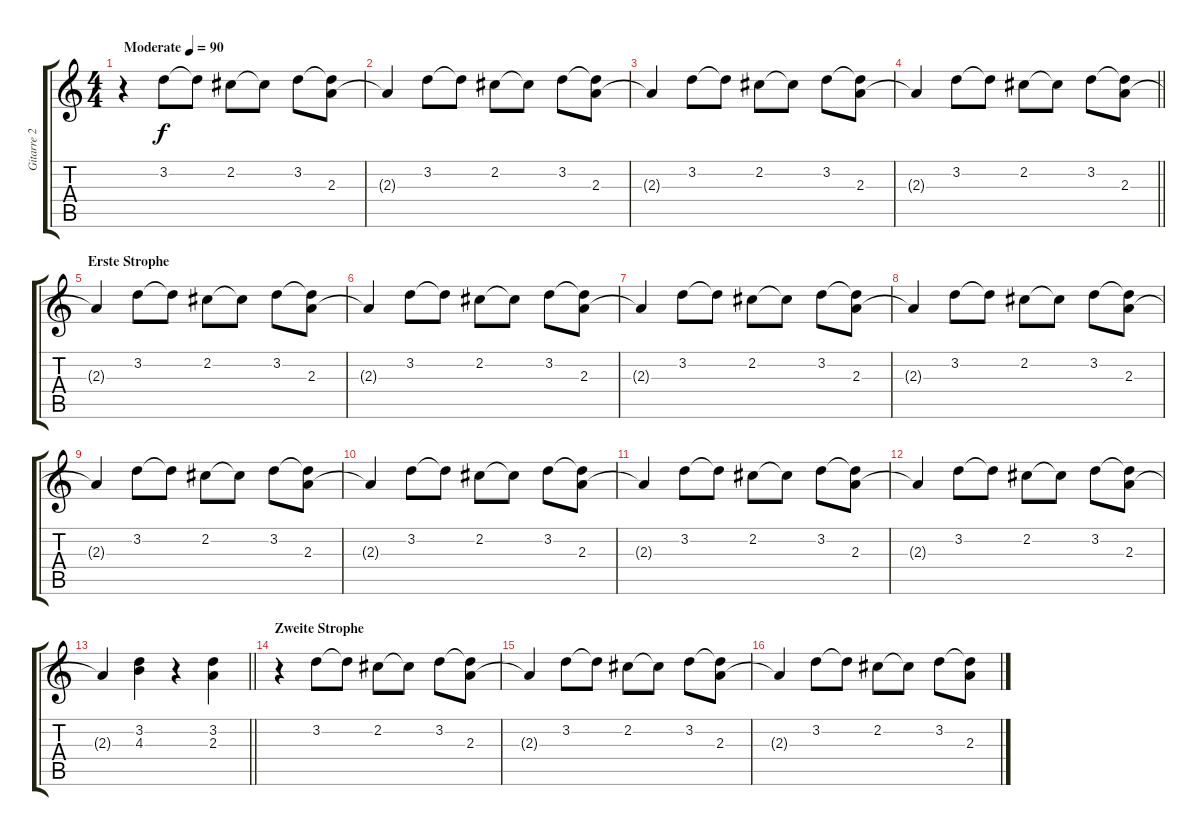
\track ("Gitarre 2" "Gitarre 2") {instrument electricguitarclean}
\staff {score tabs}
\tuning (E4 B3 G3 D3 A2 D2) {hide}
\ts (4 4)
\tempo (90 "Moderate")
\clef g2
\ks c
r.4{dy f instrument electricguitarclean} 3.2.8 3.2{t}.8 2.2.8 2.2{t}.8 3.2.8 (3.2{t} 2.3).8 |
2.3{t}.4 3.2.8 3.2{t}.8 2.2.8 2.2{t}.8 3.2.8 (3.2{t} 2.3).8 |
2.3{t}.4 3.2.8 3.2{t}.8 2.2.8 2.2{t}.8 3.2.8 (3.2{t} 2.3).8 |
\barLineRight lightlight
2.3{t}.4 3.2.8 3.2{t}.8 2.2.8 2.2{t}.8 3.2.8 (3.2{t} 2.3).8 |
\section ("" "Erste Strophe")
2.3{t}.4 3.2.8 3.2{t}.8 2.2.8 2.2{t}.8 3.2.8 (3.2{t} 2.3).8 |
2.3{t}.4 3.2.8 3.2{t}.8 2.2.8 2.2{t}.8 3.2.8 (3.2{t} 2.3).8 |
2.3{t}.4 3.2.8 3.2{t}.8 2.2.8 2.2{t}.8 3.2.8 (3.2{t} 2.3).8 |
2.3{t}.4 3.2.8 3.2{t}.8 2.2.8 2.2{t}.8 3.2.8 (3.2{t} 2.3).8 |
2.3{t}.4 3.2.8 3.2{t}.8 2.2.8 2.2{t}.8 3.2.8 (3.2{t} 2.3).8 |
2.3{t}.4 3.2.8 3.2{t}.8 2.2.8 2.2{t}.8 3.2.8 (3.2{t} 2.3).8 |
2.3{t}.4 3.2.8 3.2{t}.8 2.2.8 2.2{t}.8 3.2.8 (3.2{t} 2.3).8 |
2.3{t}.4 3.2.8 3.2{t}.8 2.2.8 2.2{t}.8 3.2.8 (3.2{t} 2.3).8 |
\barLineRight lightlight
2.3{t}.4 (3.2 4.3).4 r.4 (3.2 2.3).4 |
\section ("" "Zweite Strophe")
r.4 3.2.8 3.2{t}.8 2.2.8 2.2{t}.8 3.2.8 (3.2{t} 2.3).8 |
2.3{t}.4 3.2.8 3.2{t}.8 2.2.8 2.2{t}.8 3.2.8 (3.2{t} 2.3).8 |
2.3{t}.4 3.2.8 3.2{t}.8 2.2.8 2.2{t}.8 3.2.8 (3.2{t} 2.3).8
